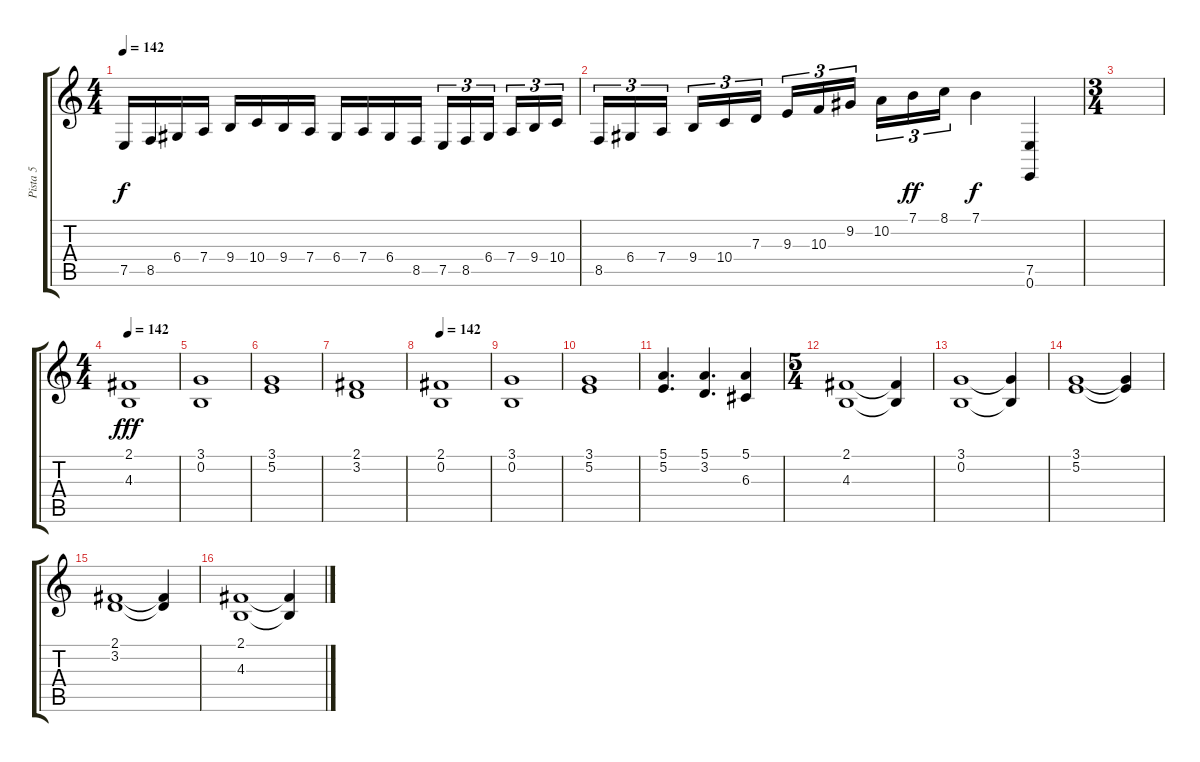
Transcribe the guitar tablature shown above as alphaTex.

\track ("Pista 5" "Pista 5") {instrument stringensemble2}
\staff {score tabs}
\tuning (E4 B3 G3 D3 A2 E2) {hide}
\ts (4 4)
\tempo 142
\clef g2
\ks c
7.5.16{dy f} 8.5.16 6.4.16 7.4.16 9.4.16 10.4.16 9.4.16 7.4.16 6.4.16 7.4.16 6.4.16 8.5.16 7.5.16{tu (3 2)} 8.5.16{tu (3 2)} 6.4.16{tu (3 2) beam splitsecondary} 7.4.16{tu (3 2)} 9.4.16{tu (3 2)} 10.4.16{tu (3 2)} |
8.5.16{tu (3 2)} 6.4.16{tu (3 2)} 7.4.16{tu (3 2) beam splitsecondary} 9.4.16{tu (3 2)} 10.4.16{tu (3 2)} 7.3.16{tu (3 2)} 9.3.16{tu (3 2)} 10.3.16{tu (3 2)} 9.2.16{tu (3 2) beam splitsecondary} 10.2.16{tu (3 2)} 7.1.16{tu (3 2) dy ff} 8.1.16{tu (3 2)} 7.1.4{dy f} (7.5 0.6).4 |
\ts (3 4)
|
\ts (4 4)
\tempo 142
(2.1 4.3).1{dy fff volume 13 instrument stringensemble2} |
(3.1 0.2).1 |
(3.1 5.2).1 |
(2.1 3.2).1 |
\tempo 142
(2.1 0.2).1 |
(3.1 0.2).1 |
(3.1 5.2).1 |
(5.1 5.2).4{d} (5.1 3.2).4{d} (5.1 6.3).4 |
\ts (5 4)
(2.1 4.3).1 (2.1{t} 4.3{t}).4 |
(3.1 0.2).1 (3.1{t} 0.2{t}).4 |
(3.1 5.2).1 (3.1{t} 5.2{t}).4 |
(2.1 3.2).1 (2.1{t} 3.2{t}).4 |
(2.1 4.3).1 (2.1{t} 4.3{t}).4
